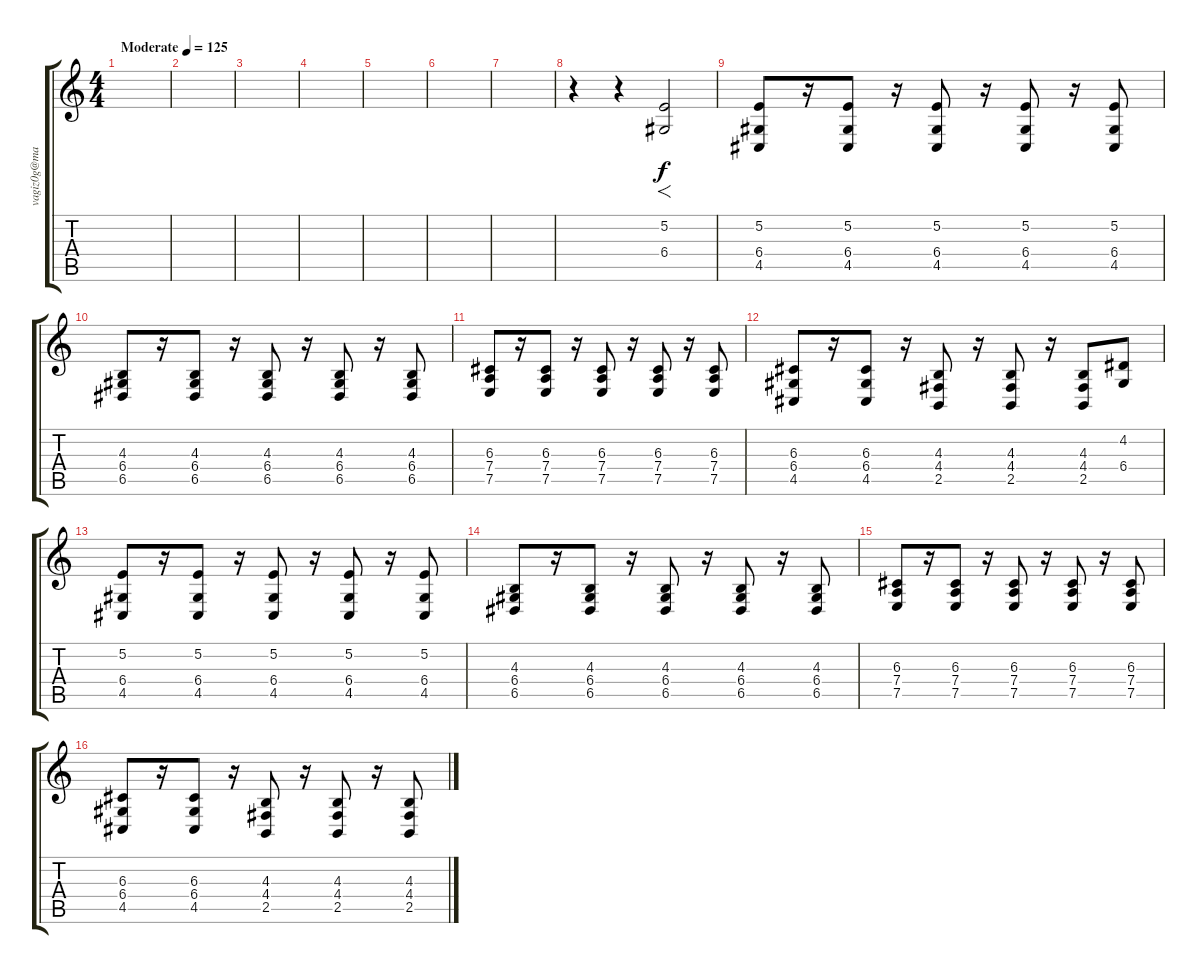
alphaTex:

\track ("" "vagiz0g@ma") {instrument lead2sawtooth}
\staff {score tabs}
\tuning (E4 B3 G3 D3 A2 E2) {hide}
\ts (4 4)
\tempo (125 "Moderate")
\clef g2
\ks c
|
|
|
|
|
|
|
r.4 r.4 (5.2 6.4).2{f} |
(5.2 6.4 4.5).8 r.16 (5.2 6.4 4.5).8 r.16 (5.2 6.4 4.5).8 r.16 (5.2 6.4 4.5).8 r.16 (5.2 6.4 4.5).8 |
(4.3 6.4 6.5).8 r.16 (4.3 6.4 6.5).8 r.16 (4.3 6.4 6.5).8 r.16 (4.3 6.4 6.5).8 r.16 (4.3 6.4 6.5).8 |
(6.3 7.4 7.5).8 r.16 (6.3 7.4 7.5).8 r.16 (6.3 7.4 7.5).8 r.16 (6.3 7.4 7.5).8 r.16 (6.3 7.4 7.5).8 |
(6.3 6.4 4.5).8 r.16 (6.3 6.4 4.5).8 r.16 (4.3 4.4 2.5).8 r.16 (4.3 4.4 2.5).8 r.16 (4.3 4.4 2.5).8 (4.2 6.4).8 |
(5.2 6.4 4.5).8 r.16 (5.2 6.4 4.5).8 r.16 (5.2 6.4 4.5).8 r.16 (5.2 6.4 4.5).8 r.16 (5.2 6.4 4.5).8 |
(4.3 6.4 6.5).8 r.16 (4.3 6.4 6.5).8 r.16 (4.3 6.4 6.5).8 r.16 (4.3 6.4 6.5).8 r.16 (4.3 6.4 6.5).8 |
(6.3 7.4 7.5).8 r.16 (6.3 7.4 7.5).8 r.16 (6.3 7.4 7.5).8 r.16 (6.3 7.4 7.5).8 r.16 (6.3 7.4 7.5).8 |
(6.3 6.4 4.5).8 r.16 (6.3 6.4 4.5).8 r.16 (4.3 4.4 2.5).8 r.16 (4.3 4.4 2.5).8 r.16 (4.3 4.4 2.5).8
